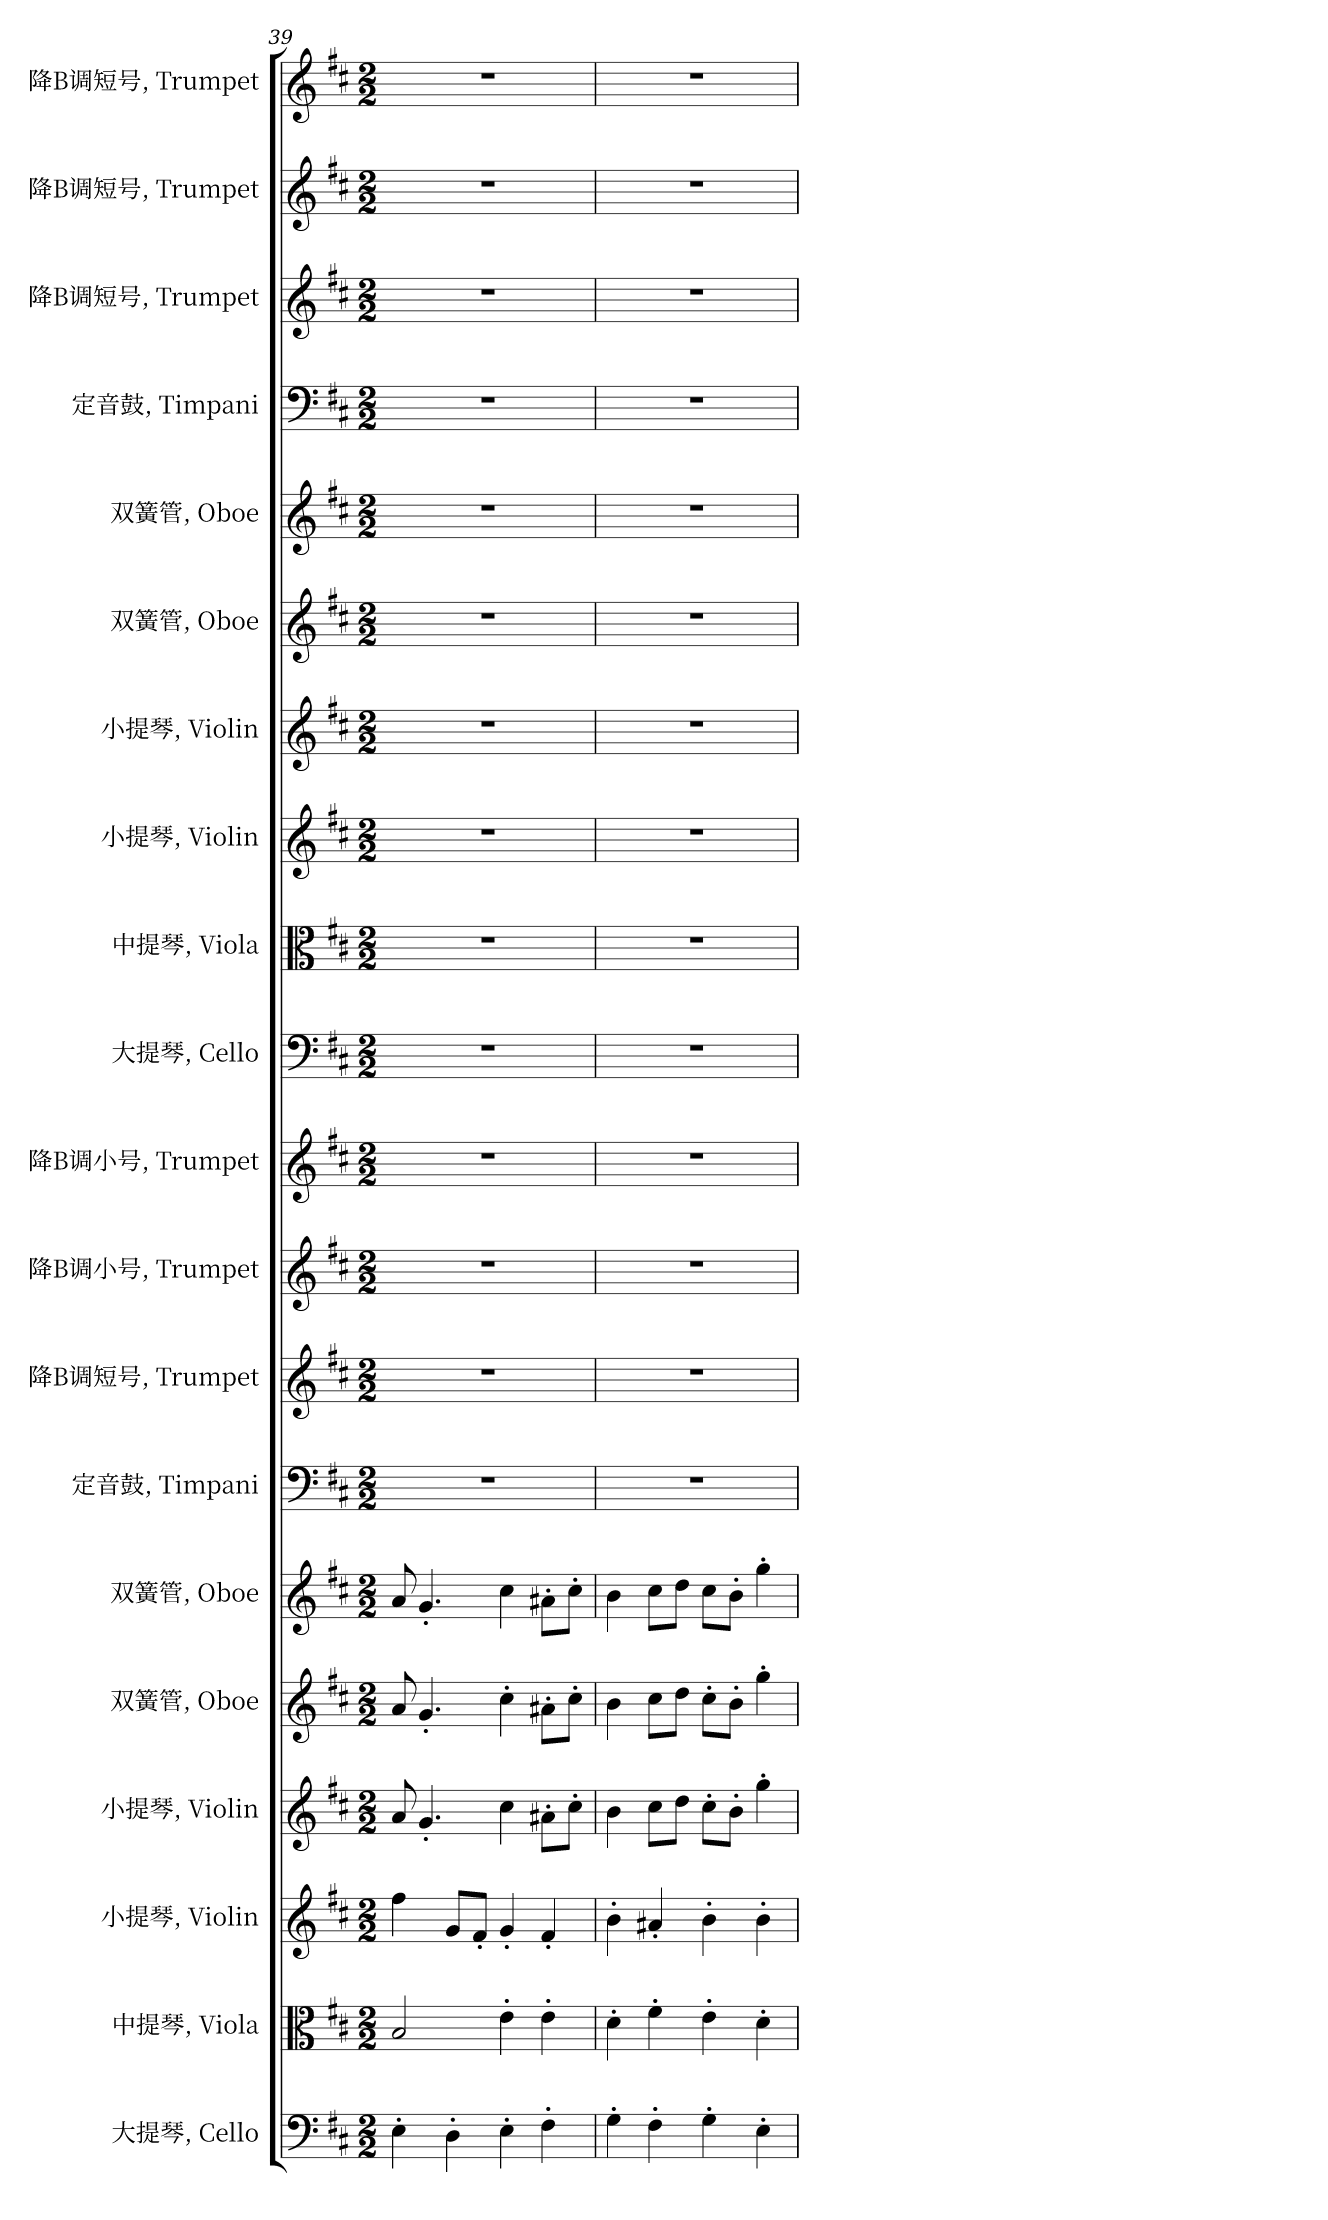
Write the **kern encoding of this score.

**kern	**kern	**kern	**kern	**kern	**kern	**kern	**kern	**kern	**kern	**kern	**kern	**kern	**kern	**kern	**kern	**kern	**kern	**kern	**kern
*part20	*part19	*part18	*part17	*part16	*part15	*part14	*part13	*part12	*part11	*part10	*part9	*part8	*part7	*part6	*part5	*part4	*part3	*part2	*part1
*staff20	*staff19	*staff18	*staff17	*staff16	*staff15	*staff14	*staff13	*staff12	*staff11	*staff10	*staff9	*staff8	*staff7	*staff6	*staff5	*staff4	*staff3	*staff2	*staff1
*I"大提琴, Cello	*I"中提琴, Viola	*I"小提琴, Violin	*I"小提琴, Violin	*I"双簧管, Oboe	*I"双簧管, Oboe	*I"定音鼓, Timpani	*I"降B调短号, Trumpet	*I"降B调小号, Trumpet	*I"降B调小号, Trumpet	*I"大提琴, Cello	*I"中提琴, Viola	*I"小提琴, Violin	*I"小提琴, Violin	*I"双簧管, Oboe	*I"双簧管, Oboe	*I"定音鼓, Timpani	*I"降B调短号, Trumpet	*I"降B调短号, Trumpet	*I"降B调短号, Trumpet
*	*I'Vla.	*I'Vln.	*I'Vln.	*I'Ob.	*I'Ob.	*I'Timp.	*	*I'B♭ Tpt.	*I'B♭ Tpt.	*	*I'Vla.	*I'Vln.	*I'Vln.	*I'Ob.	*I'Ob.	*I'Timp.	*	*	*
!!LO:PB:g=z
*clefF4	*clefC3	*clefG2	*clefG2	*clefG2	*clefG2	*clefF4	*clefG2	*clefG2	*clefG2	*clefF4	*clefC3	*clefG2	*clefG2	*clefG2	*clefG2	*clefF4	*clefG2	*clefG2	*clefG2
*	*	*	*	*	*	*	*ITrd1c2	*ITrd1c2	*ITrd1c2	*	*	*	*	*	*	*	*ITrd1c2	*ITrd1c2	*ITrd1c2
*k[f#c#]	*k[f#c#]	*k[f#c#]	*k[f#c#]	*k[f#c#]	*k[f#c#]	*k[f#c#]	*k[]	*k[]	*k[]	*k[f#c#]	*k[f#c#]	*k[f#c#]	*k[f#c#]	*k[f#c#]	*k[f#c#]	*k[f#c#]	*k[]	*k[]	*k[]
*M2/2	*M2/2	*M2/2	*M2/2	*M2/2	*M2/2	*M2/2	*M2/2	*M2/2	*M2/2	*M2/2	*M2/2	*M2/2	*M2/2	*M2/2	*M2/2	*M2/2	*M2/2	*M2/2	*M2/2
=39	=39	=39	=39	=39	=39	=39	=39	=39	=39	=39	=39	=39	=39	=39	=39	=39	=39	=39	=39
4E'\	2B/	4ff#\	8a/	8a/	8a/	1r	1r	1r	1r	1r	1r	1r	1r	1r	1r	1r	1r	1r	1r
.	.	.	4.g'/	4.g'/	4.g'/	.	.	.	.	.	.	.	.	.	.	.	.	.	.
4D'\	.	8g/L	.	.	.	.	.	.	.	.	.	.	.	.	.	.	.	.	.
.	.	8f#'/J	.	.	.	.	.	.	.	.	.	.	.	.	.	.	.	.	.
4E'\	4e'\	4g'/	4cc#\	4cc#'\	4cc#\	.	.	.	.	.	.	.	.	.	.	.	.	.	.
4F#'\	4e'\	4f#'/	8a#X'\L	8a#X'\L	8a#X'\L	.	.	.	.	.	.	.	.	.	.	.	.	.	.
.	.	.	8cc#'\J	8cc#'\J	8cc#'\J	.	.	.	.	.	.	.	.	.	.	.	.	.	.
=40	=40	=40	=40	=40	=40	=40	=40	=40	=40	=40	=40	=40	=40	=40	=40	=40	=40	=40	=40
4G'\	4d'\	4b'\	4b\	4b\	4b\	1r	1r	1r	1r	1r	1r	1r	1r	1r	1r	1r	1r	1r	1r
4F#'\	4f#'\	4a#X'/	8cc#\L	8cc#\L	8cc#\L	.	.	.	.	.	.	.	.	.	.	.	.	.	.
.	.	.	8dd\J	8dd\J	8dd\J	.	.	.	.	.	.	.	.	.	.	.	.	.	.
4G'\	4e'\	4b'\	8cc#'\L	8cc#'\L	8cc#\L	.	.	.	.	.	.	.	.	.	.	.	.	.	.
.	.	.	8b'\J	8b'\J	8b'\J	.	.	.	.	.	.	.	.	.	.	.	.	.	.
4E'\	4d'\	4b'\	4gg'\	4gg'\	4gg'\	.	.	.	.	.	.	.	.	.	.	.	.	.	.
=	=	=	=	=	=	=	=	=	=	=	=	=	=	=	=	=	=	=	=
*-	*-	*-	*-	*-	*-	*-	*-	*-	*-	*-	*-	*-	*-	*-	*-	*-	*-	*-	*-
